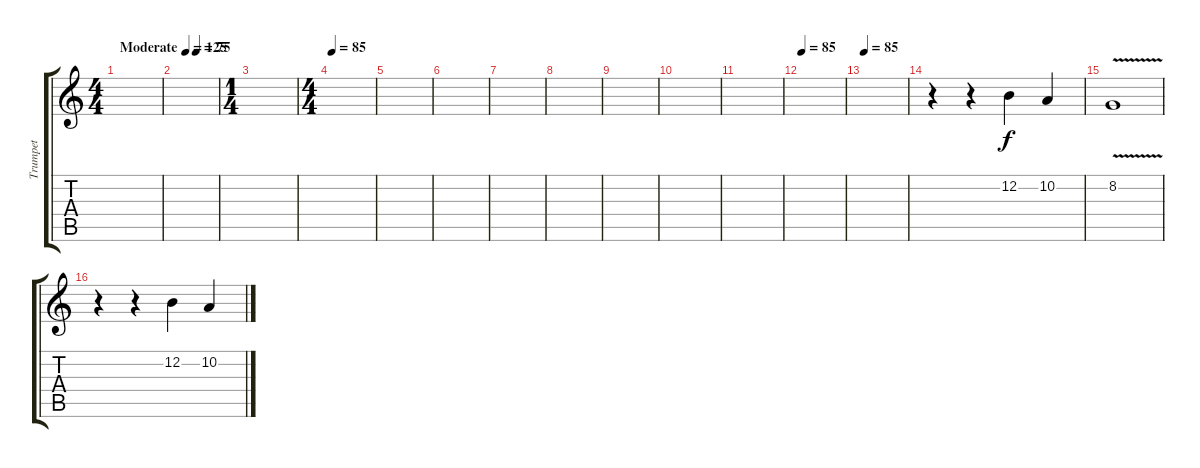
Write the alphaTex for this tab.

\track ("Trumpet" "Trumpet") {instrument trumpet}
\staff {score tabs}
\tuning (E4 B3 G3 D3 A2 E2) {hide}
\ts (4 4)
\tempo (125 "Moderate")
\tempo 85
\tempo (125 "Moderate")
\clef g2
\ks c
|
\tempo (75 0.5)
|
\ts (1 4)
|
\ts (4 4)
\tempo 85
|
|
|
|
|
|
|
|
\tempo 85
|
\tempo 85
|
r.4 r.4 12.2.4 10.2.4 |
8.2{v}.1 |
r.4 r.4 12.2.4 10.2.4
